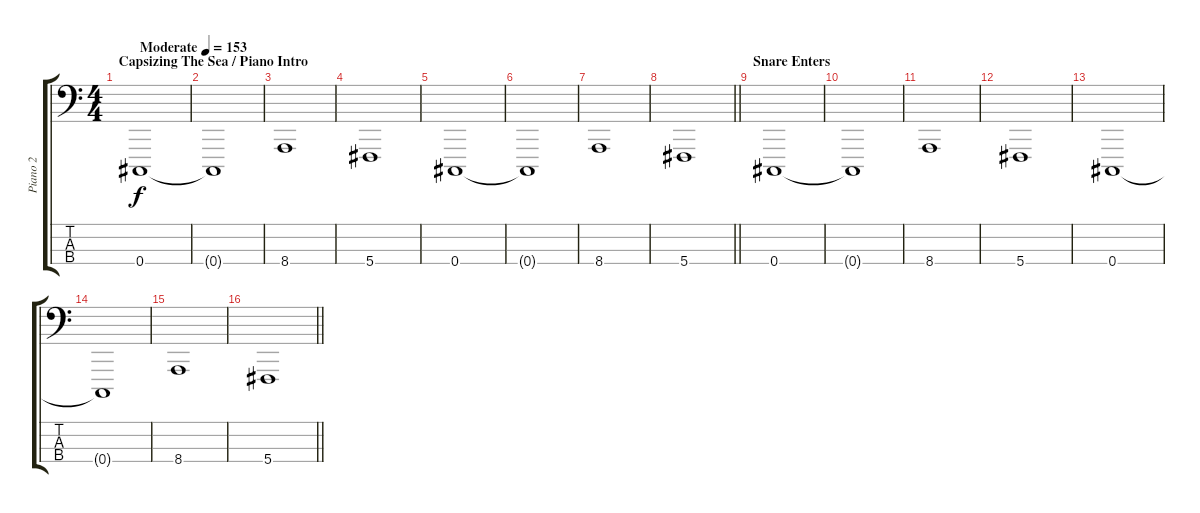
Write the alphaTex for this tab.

\track ("Piano 2" "Piano 2") {instrument electricgrandpiano}
\staff {score tabs}
\tuning (Gb2 Db2 Ab1 Db1) {hide}
\ts (4 4)
\section ("" "Capsizing The Sea / Piano Intro")
\tempo (153 "Moderate")
\clef f4
\ks c
0.4.1{dy f instrument electricgrandpiano} |
0.4{t}.1 |
8.4.1 |
5.4.1 |
0.4.1 |
0.4{t}.1 |
8.4.1 |
\barLineRight lightlight
5.4.1 |
\section ("" "Snare Enters")
0.4.1 |
0.4{t}.1 |
8.4.1 |
5.4.1 |
0.4.1 |
0.4{t}.1 |
8.4.1 |
\barLineRight lightlight
5.4.1
